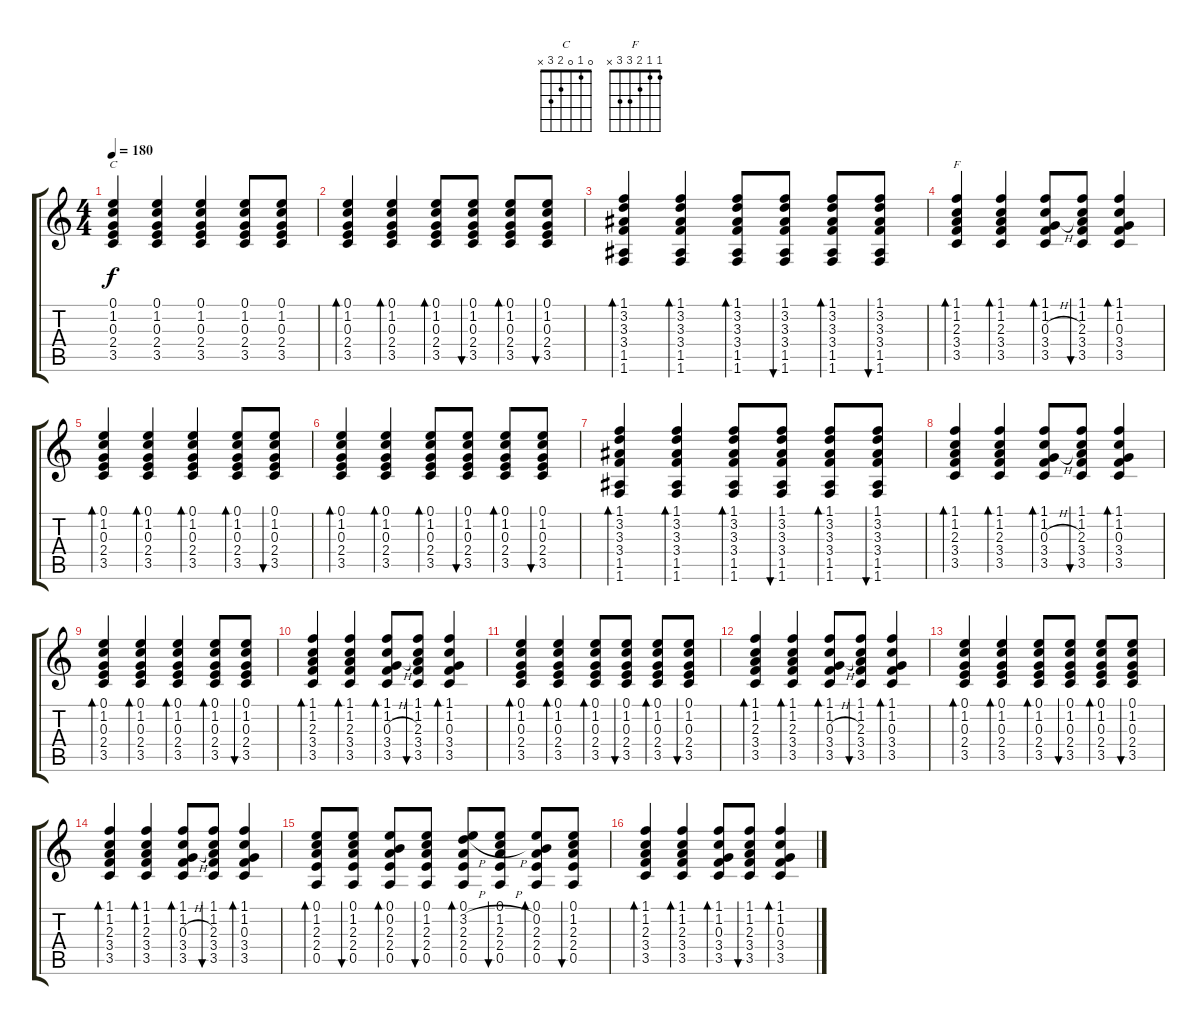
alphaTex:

\track "" {instrument acousticguitarsteel}
\staff {score tabs}
\tuning (E4 B3 G3 D3 A2 E2) {hide}
\chord ("C" 0 1 0 2 3 x)
\chord ("F" 1 1 2 3 3 x)
\ts (4 4)
\tempo 180
\clef g2
\ks c
(0.1 1.2 0.3 2.4 3.5).4{ch "C" dy f} (0.1 1.2 0.3 2.4 3.5).4 (0.1 1.2 0.3 2.4 3.5).4 (0.1 1.2 0.3 2.4 3.5).8 (0.1 1.2 0.3 2.4 3.5).8 |
(0.1 1.2 0.3 2.4 3.5).4{bd 60} (0.1 1.2 0.3 2.4 3.5).4{bd 60} (0.1 1.2 0.3 2.4 3.5).8{bd 60} (0.1 1.2 0.3 2.4 3.5).8{bu 60} (0.1 1.2 0.3 2.4 3.5).8{bd 60} (0.1 1.2 0.3 2.4 3.5).8{bu 60} |
(1.1 3.2 3.3 3.4 1.5 1.6).4{bd 60} (1.1 3.2 3.3 3.4 1.5 1.6).4{bd 60} (1.1 3.2 3.3 3.4 1.5 1.6).8{bd 60} (1.1 3.2 3.3 3.4 1.5 1.6).8{bu 60} (1.1 3.2 3.3 3.4 1.5 1.6).8{bd 60} (1.1 3.2 3.3 3.4 1.5 1.6).8{bu 60} |
(1.1 1.2 2.3 3.4 3.5).4{bd 60 ch "F"} (1.1 1.2 2.3 3.4 3.5).4{bd 60} (1.1 1.2 0.3{h} 3.4 3.5).8{bd 60} (1.1 1.2 2.3 3.4 3.5).8{bu 60} (1.1 1.2 0.3 3.4 3.5).4{bd 60} |
(0.1 1.2 0.3 2.4 3.5).4{bd 60} (0.1 1.2 0.3 2.4 3.5).4{bd 60} (0.1 1.2 0.3 2.4 3.5).4{bd 60} (0.1 1.2 0.3 2.4 3.5).8{bd 60} (0.1 1.2 0.3 2.4 3.5).8{bu 60} |
(0.1 1.2 0.3 2.4 3.5).4{bd 60} (0.1 1.2 0.3 2.4 3.5).4{bd 60} (0.1 1.2 0.3 2.4 3.5).8{bd 60} (0.1 1.2 0.3 2.4 3.5).8{bu 60} (0.1 1.2 0.3 2.4 3.5).8{bd 60} (0.1 1.2 0.3 2.4 3.5).8{bu 60} |
(1.1 3.2 3.3 3.4 1.5 1.6).4{bd 60} (1.1 3.2 3.3 3.4 1.5 1.6).4{bd 60} (1.1 3.2 3.3 3.4 1.5 1.6).8{bd 60} (1.1 3.2 3.3 3.4 1.5 1.6).8{bu 60} (1.1 3.2 3.3 3.4 1.5 1.6).8{bd 60} (1.1 3.2 3.3 3.4 1.5 1.6).8{bu 60} |
(1.1 1.2 2.3 3.4 3.5).4{bd 60} (1.1 1.2 2.3 3.4 3.5).4{bd 60} (1.1 1.2 0.3{h} 3.4 3.5).8{bd 60} (1.1 1.2 2.3 3.4 3.5).8{bu 60} (1.1 1.2 0.3 3.4 3.5).4{bd 60} |
(0.1 1.2 0.3 2.4 3.5).4{bd 60} (0.1 1.2 0.3 2.4 3.5).4{bd 60} (0.1 1.2 0.3 2.4 3.5).4{bd 60} (0.1 1.2 0.3 2.4 3.5).8{bd 60} (0.1 1.2 0.3 2.4 3.5).8{bu 60} |
(1.1 1.2 2.3 3.4 3.5).4{bd 60} (1.1 1.2 2.3 3.4 3.5).4{bd 60} (1.1 1.2 0.3{h} 3.4 3.5).8{bd 60} (1.1 1.2 2.3 3.4 3.5).8{bu 60} (1.1 1.2 0.3 3.4 3.5).4{bd 60} |
(0.1 1.2 0.3 2.4 3.5).4{bd 60} (0.1 1.2 0.3 2.4 3.5).4{bd 60} (0.1 1.2 0.3 2.4 3.5).8{bd 60} (0.1 1.2 0.3 2.4 3.5).8{bu 60} (0.1 1.2 0.3 2.4 3.5).8{bd 60} (0.1 1.2 0.3 2.4 3.5).8{bu 60} |
(1.1 1.2 2.3 3.4 3.5).4{bd 60} (1.1 1.2 2.3 3.4 3.5).4{bd 60} (1.1 1.2 0.3{h} 3.4 3.5).8{bd 60} (1.1 1.2 2.3 3.4 3.5).8{bu 60} (1.1 1.2 0.3 3.4 3.5).4{bd 60} |
(0.1 1.2 0.3 2.4 3.5).4{bd 60} (0.1 1.2 0.3 2.4 3.5).4{bd 60} (0.1 1.2 0.3 2.4 3.5).8{bd 60} (0.1 1.2 0.3 2.4 3.5).8{bu 60} (0.1 1.2 0.3 2.4 3.5).8{bd 60} (0.1 1.2 0.3 2.4 3.5).8{bu 60} |
(1.1 1.2 2.3 3.4 3.5).4{bd 60} (1.1 1.2 2.3 3.4 3.5).4{bd 60} (1.1 1.2 0.3{h} 3.4 3.5).8{bd 60} (1.1 1.2 2.3 3.4 3.5).8{bu 60} (1.1 1.2 0.3 3.4 3.5).4{bd 60} |
(0.1 1.2 2.3 2.4 0.5).8{bd 30} (0.1 1.2 2.3 2.4 0.5).8{bu 30} (0.1 0.2 2.3 2.4 0.5).8{bd 30} (0.1 1.2 2.3 2.4 0.5).8{bu 30} (0.1 3.2{h} 2.3 2.4 0.5).8{bd 30} (0.1 1.2{h} 2.3 2.4 0.5).8{bu 30} (0.1 0.2 2.3 2.4 0.5).8{bd 30} (0.1 1.2 2.3 2.4 0.5).8{bu 30} |
(1.1 1.2 2.3 3.4 3.5).4{bd 60} (1.1 1.2 2.3 3.4 3.5).4{bd 60} (1.1 1.2 0.3 3.4 3.5).8{bd 60} (1.1 1.2 2.3 3.4 3.5).8{bu 60} (1.1 1.2 0.3 3.4 3.5).4{bd 60}
